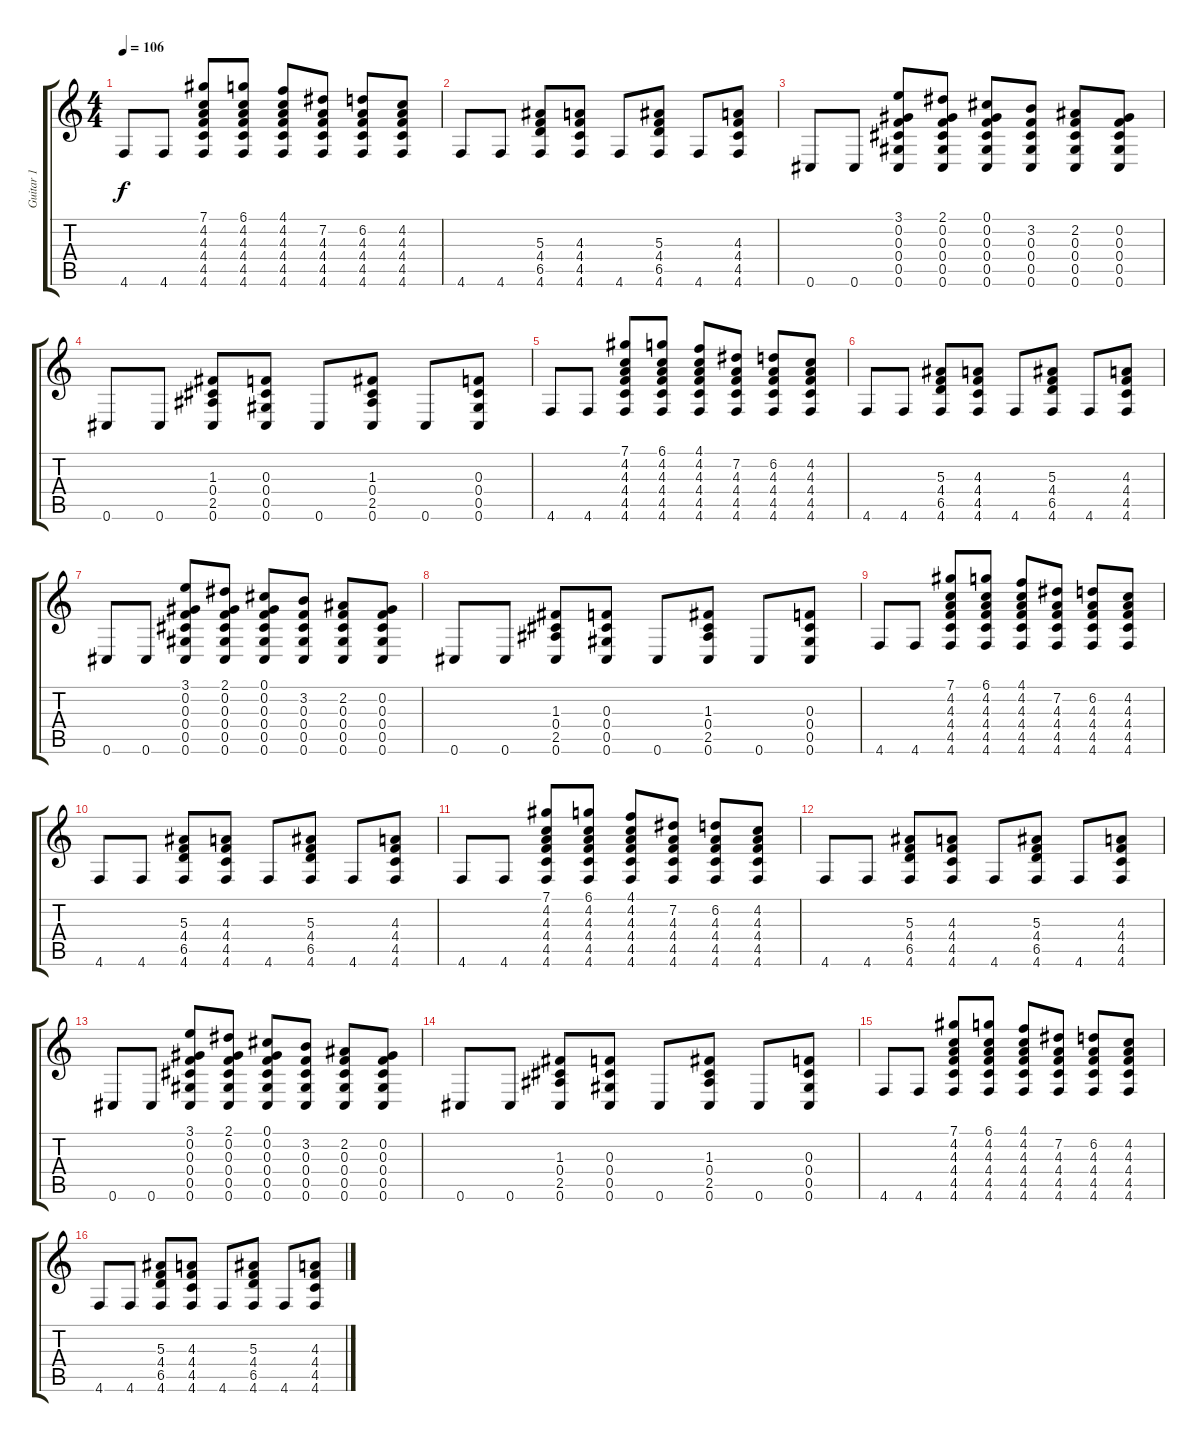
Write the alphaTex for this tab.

\track ("Guitar 1" "Guitar 1") {instrument acousticguitarnylon}
\staff {score tabs}
\tuning (Db4 Ab3 F3 Db3 Ab2 Db2) {hide}
\ts (4 4)
\tempo 106
\clef g2
\ks c
4.6.8{dy f instrument acousticguitarnylon} 4.6.8 (7.1 4.2 4.3 4.4 4.5 4.6).8 (6.1 4.2 4.3 4.4 4.5 4.6).8 (4.1 4.2 4.3 4.4 4.5 4.6).8 (7.2 4.3 4.4 4.5 4.6).8 (6.2 4.3 4.4 4.5 4.6).8 (4.2 4.3 4.4 4.5 4.6).8 |
4.6.8 4.6.8 (5.3 4.4 6.5 4.6).8 (4.3 4.4 4.5 4.6).8 4.6.8 (5.3 4.4 6.5 4.6).8 4.6.8 (4.3 4.4 4.5 4.6).8 |
0.6.8 0.6.8 (3.1 0.2 0.3 0.4 0.5 0.6).8 (2.1 0.2 0.3 0.4 0.5 0.6).8 (0.1 0.2 0.3 0.4 0.5 0.6).8 (3.2 0.3 0.4 0.5 0.6).8 (2.2 0.3 0.4 0.5 0.6).8 (0.2 0.3 0.4 0.5 0.6).8 |
0.6.8 0.6.8 (1.3 0.4 2.5 0.6).8 (0.3 0.4 0.5 0.6).8 0.6.8 (1.3 0.4 2.5 0.6).8 0.6.8 (0.3 0.4 0.5 0.6).8 |
4.6.8 4.6.8 (7.1 4.2 4.3 4.4 4.5 4.6).8 (6.1 4.2 4.3 4.4 4.5 4.6).8 (4.1 4.2 4.3 4.4 4.5 4.6).8 (7.2 4.3 4.4 4.5 4.6).8 (6.2 4.3 4.4 4.5 4.6).8 (4.2 4.3 4.4 4.5 4.6).8 |
4.6.8 4.6.8 (5.3 4.4 6.5 4.6).8 (4.3 4.4 4.5 4.6).8 4.6.8 (5.3 4.4 6.5 4.6).8 4.6.8 (4.3 4.4 4.5 4.6).8 |
0.6.8 0.6.8 (3.1 0.2 0.3 0.4 0.5 0.6).8 (2.1 0.2 0.3 0.4 0.5 0.6).8 (0.1 0.2 0.3 0.4 0.5 0.6).8 (3.2 0.3 0.4 0.5 0.6).8 (2.2 0.3 0.4 0.5 0.6).8 (0.2 0.3 0.4 0.5 0.6).8 |
0.6.8 0.6.8 (1.3 0.4 2.5 0.6).8 (0.3 0.4 0.5 0.6).8 0.6.8 (1.3 0.4 2.5 0.6).8 0.6.8 (0.3 0.4 0.5 0.6).8 |
4.6.8 4.6.8 (7.1 4.2 4.3 4.4 4.5 4.6).8 (6.1 4.2 4.3 4.4 4.5 4.6).8 (4.1 4.2 4.3 4.4 4.5 4.6).8 (7.2 4.3 4.4 4.5 4.6).8 (6.2 4.3 4.4 4.5 4.6).8 (4.2 4.3 4.4 4.5 4.6).8 |
4.6.8 4.6.8 (5.3 4.4 6.5 4.6).8 (4.3 4.4 4.5 4.6).8 4.6.8 (5.3 4.4 6.5 4.6).8 4.6.8 (4.3 4.4 4.5 4.6).8 |
4.6.8 4.6.8 (7.1 4.2 4.3 4.4 4.5 4.6).8 (6.1 4.2 4.3 4.4 4.5 4.6).8 (4.1 4.2 4.3 4.4 4.5 4.6).8 (7.2 4.3 4.4 4.5 4.6).8 (6.2 4.3 4.4 4.5 4.6).8 (4.2 4.3 4.4 4.5 4.6).8 |
4.6.8 4.6.8 (5.3 4.4 6.5 4.6).8 (4.3 4.4 4.5 4.6).8 4.6.8 (5.3 4.4 6.5 4.6).8 4.6.8 (4.3 4.4 4.5 4.6).8 |
0.6.8 0.6.8 (3.1 0.2 0.3 0.4 0.5 0.6).8 (2.1 0.2 0.3 0.4 0.5 0.6).8 (0.1 0.2 0.3 0.4 0.5 0.6).8 (3.2 0.3 0.4 0.5 0.6).8 (2.2 0.3 0.4 0.5 0.6).8 (0.2 0.3 0.4 0.5 0.6).8 |
0.6.8 0.6.8 (1.3 0.4 2.5 0.6).8 (0.3 0.4 0.5 0.6).8 0.6.8 (1.3 0.4 2.5 0.6).8 0.6.8 (0.3 0.4 0.5 0.6).8 |
4.6.8 4.6.8 (7.1 4.2 4.3 4.4 4.5 4.6).8 (6.1 4.2 4.3 4.4 4.5 4.6).8 (4.1 4.2 4.3 4.4 4.5 4.6).8 (7.2 4.3 4.4 4.5 4.6).8 (6.2 4.3 4.4 4.5 4.6).8 (4.2 4.3 4.4 4.5 4.6).8 |
4.6.8 4.6.8 (5.3 4.4 6.5 4.6).8 (4.3 4.4 4.5 4.6).8 4.6.8 (5.3 4.4 6.5 4.6).8 4.6.8 (4.3 4.4 4.5 4.6).8
